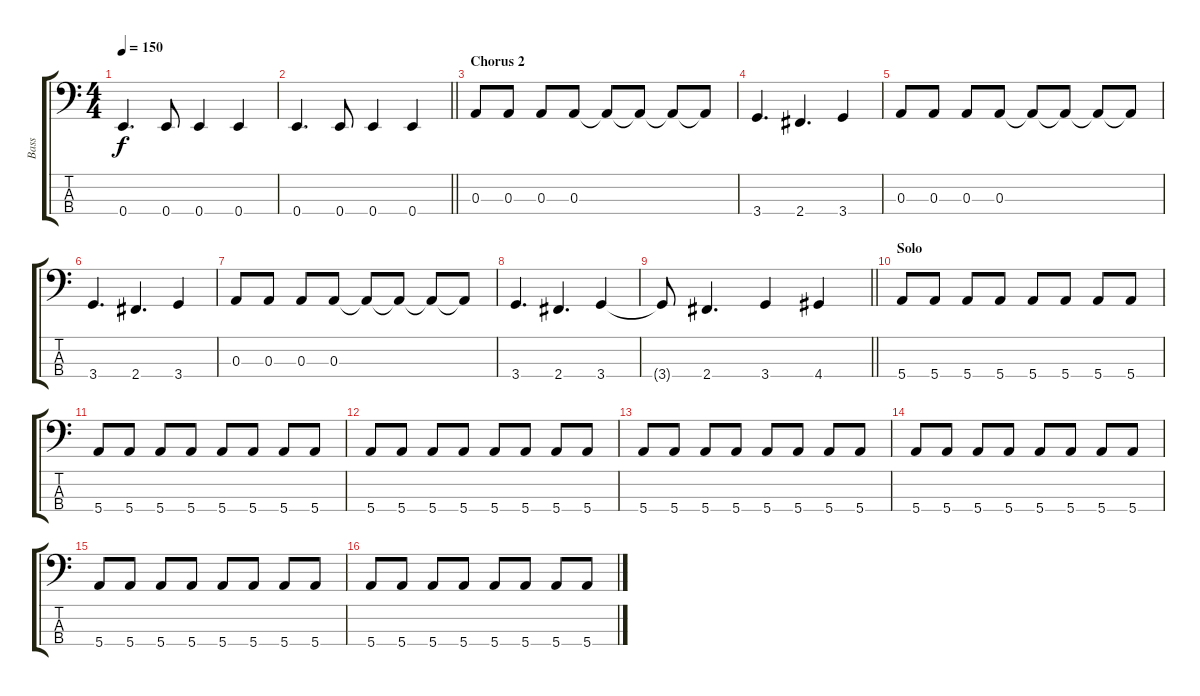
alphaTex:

\track ("Bass" "Bass") {instrument electricbassfinger}
\staff {score tabs}
\tuning (G2 D2 A1 E1) {hide}
\ts (4 4)
\tempo 150
\clef f4
\ks c
0.4.4{d dy f} 0.4.8 0.4.4 0.4.4 |
\barLineRight lightlight
0.4.4{d} 0.4.8 0.4.4 0.4.4 |
\section ("" "Chorus 2")
0.3.8 0.3.8 0.3.8 0.3.8 0.3{t}.8 0.3{t}.8 0.3{t}.8 0.3{t}.8 |
3.4.4{d} 2.4.4{d} 3.4.4 |
0.3.8 0.3.8 0.3.8 0.3.8 0.3{t}.8 0.3{t}.8 0.3{t}.8 0.3{t}.8 |
3.4.4{d} 2.4.4{d} 3.4.4 |
0.3.8 0.3.8 0.3.8 0.3.8 0.3{t}.8 0.3{t}.8 0.3{t}.8 0.3{t}.8 |
3.4.4{d} 2.4.4{d} 3.4.4 |
\barLineRight lightlight
3.4{t}.8 2.4.4{d} 3.4.4 4.4.4 |
\section ("" "Solo")
5.4.8 5.4.8 5.4.8 5.4.8 5.4.8 5.4.8 5.4.8 5.4.8 |
5.4.8 5.4.8 5.4.8 5.4.8 5.4.8 5.4.8 5.4.8 5.4.8 |
5.4.8 5.4.8 5.4.8 5.4.8 5.4.8 5.4.8 5.4.8 5.4.8 |
5.4.8 5.4.8 5.4.8 5.4.8 5.4.8 5.4.8 5.4.8 5.4.8 |
5.4.8 5.4.8 5.4.8 5.4.8 5.4.8 5.4.8 5.4.8 5.4.8 |
5.4.8 5.4.8 5.4.8 5.4.8 5.4.8 5.4.8 5.4.8 5.4.8 |
5.4.8 5.4.8 5.4.8 5.4.8 5.4.8 5.4.8 5.4.8 5.4.8
